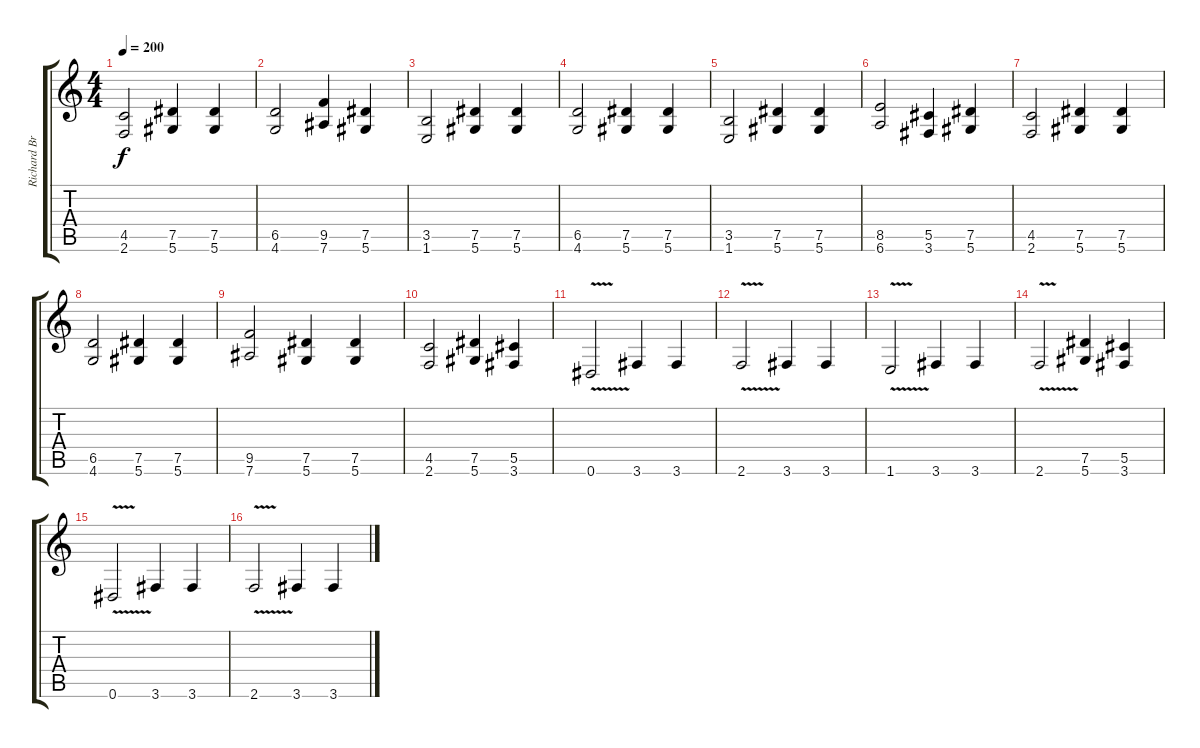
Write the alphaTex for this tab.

\track ("Richard Brunelle" "Richard Br") {instrument distortionguitar}
\staff {score tabs}
\tuning (Eb4 Bb3 Gb3 Db3 Ab2 Eb2) {hide}
\ts (4 4)
\tempo 200
\clef g2
\ks c
(4.5 2.6).2{dy f} (7.5 5.6).4 (7.5 5.6).4 |
(6.5 4.6).2 (9.5 7.6).4 (7.5 5.6).4 |
(3.5 1.6).2 (7.5 5.6).4 (7.5 5.6).4 |
(6.5 4.6).2 (7.5 5.6).4 (7.5 5.6).4 |
(3.5 1.6).2 (7.5 5.6).4 (7.5 5.6).4 |
(8.5 6.6).2 (5.5 3.6).4 (7.5 5.6).4 |
(4.5 2.6).2 (7.5 5.6).4 (7.5 5.6).4 |
(6.5 4.6).2 (7.5 5.6).4 (7.5 5.6).4 |
(9.5 7.6).2 (7.5 5.6).4 (7.5 5.6).4 |
(4.5 2.6).2 (7.5 5.6).4 (5.5 3.6).4 |
0.6{v}.2 3.6.4 3.6.4 |
2.6{v}.2 3.6.4 3.6.4 |
1.6{v}.2 3.6.4 3.6.4 |
2.6{v}.2 (7.5 5.6).4 (5.5 3.6).4 |
0.6{v}.2 3.6.4 3.6.4 |
2.6{v}.2 3.6.4 3.6.4
